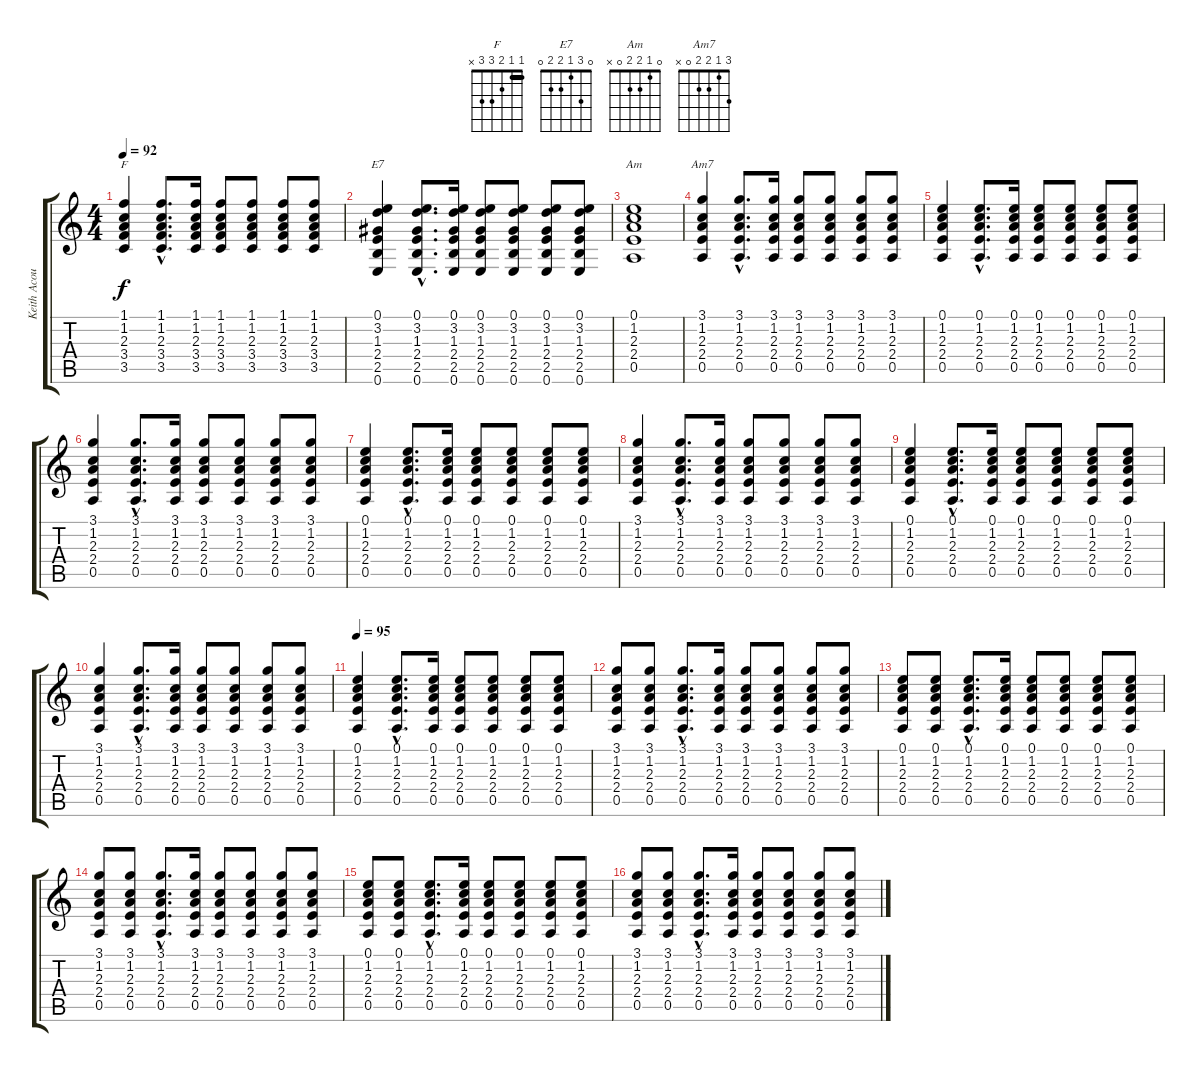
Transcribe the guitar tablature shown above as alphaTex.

\track ("Keith Acoustic" "Keith Acou") {instrument acousticguitarsteel}
\staff {score tabs}
\tuning (E4 B3 G3 D3 A2 E2) {hide}
\chord ("F" 1 1 2 3 3 x) {barre 1}
\chord ("E7" 0 3 1 2 2 0)
\chord ("Am" 0 1 2 2 0 x)
\chord ("Am7" 3 1 2 2 0 x)
\ts (4 4)
\tempo 92
\clef g2
\ks c
(1.1 1.2 2.3 3.4 3.5).4{ch "F" dy f} (1.1{hac} 1.2{hac} 2.3{hac} 3.4{hac} 3.5{hac}).8{d} (1.1 1.2 2.3 3.4 3.5).16 (1.1 1.2 2.3 3.4 3.5).8 (1.1 1.2 2.3 3.4 3.5).8 (1.1 1.2 2.3 3.4 3.5).8 (1.1 1.2 2.3 3.4 3.5).8 |
(0.1 3.2 1.3 2.4 2.5 0.6).4{ch "E7"} (0.1{hac} 3.2{hac} 1.3{hac} 2.4{hac} 2.5{hac} 0.6{hac}).8{d} (0.1 3.2 1.3 2.4 2.5 0.6).16 (0.1 3.2 1.3 2.4 2.5 0.6).8 (0.1 3.2 1.3 2.4 2.5 0.6).8 (0.1 3.2 1.3 2.4 2.5 0.6).8 (0.1 3.2 1.3 2.4 2.5 0.6).8 |
(0.1 1.2 2.3 2.4 0.5).1{ch "Am"} |
(3.1 1.2 2.3 2.4 0.5).4{ch "Am7"} (3.1{hac} 1.2{hac} 2.3{hac} 2.4{hac} 0.5{hac}).8{d} (3.1 1.2 2.3 2.4 0.5).16 (3.1 1.2 2.3 2.4 0.5).8 (3.1 1.2 2.3 2.4 0.5).8 (3.1 1.2 2.3 2.4 0.5).8 (3.1 1.2 2.3 2.4 0.5).8 |
(0.1 1.2 2.3 2.4 0.5).4 (0.1{hac} 1.2{hac} 2.3{hac} 2.4{hac} 0.5{hac}).8{d} (0.1 1.2 2.3 2.4 0.5).16 (0.1 1.2 2.3 2.4 0.5).8 (0.1 1.2 2.3 2.4 0.5).8 (0.1 1.2 2.3 2.4 0.5).8 (0.1 1.2 2.3 2.4 0.5).8 |
(3.1 1.2 2.3 2.4 0.5).4 (3.1{hac} 1.2{hac} 2.3{hac} 2.4{hac} 0.5{hac}).8{d} (3.1 1.2 2.3 2.4 0.5).16 (3.1 1.2 2.3 2.4 0.5).8 (3.1 1.2 2.3 2.4 0.5).8 (3.1 1.2 2.3 2.4 0.5).8 (3.1 1.2 2.3 2.4 0.5).8 |
(0.1 1.2 2.3 2.4 0.5).4 (0.1{hac} 1.2{hac} 2.3{hac} 2.4{hac} 0.5{hac}).8{d} (0.1 1.2 2.3 2.4 0.5).16 (0.1 1.2 2.3 2.4 0.5).8 (0.1 1.2 2.3 2.4 0.5).8 (0.1 1.2 2.3 2.4 0.5).8 (0.1 1.2 2.3 2.4 0.5).8 |
(3.1 1.2 2.3 2.4 0.5).4 (3.1{hac} 1.2{hac} 2.3{hac} 2.4{hac} 0.5{hac}).8{d} (3.1 1.2 2.3 2.4 0.5).16 (3.1 1.2 2.3 2.4 0.5).8 (3.1 1.2 2.3 2.4 0.5).8 (3.1 1.2 2.3 2.4 0.5).8 (3.1 1.2 2.3 2.4 0.5).8 |
(0.1 1.2 2.3 2.4 0.5).4 (0.1{hac} 1.2{hac} 2.3{hac} 2.4{hac} 0.5{hac}).8{d} (0.1 1.2 2.3 2.4 0.5).16 (0.1 1.2 2.3 2.4 0.5).8 (0.1 1.2 2.3 2.4 0.5).8 (0.1 1.2 2.3 2.4 0.5).8 (0.1 1.2 2.3 2.4 0.5).8 |
(3.1 1.2 2.3 2.4 0.5).4 (3.1{hac} 1.2{hac} 2.3{hac} 2.4{hac} 0.5{hac}).8{d} (3.1 1.2 2.3 2.4 0.5).16 (3.1 1.2 2.3 2.4 0.5).8 (3.1 1.2 2.3 2.4 0.5).8 (3.1 1.2 2.3 2.4 0.5).8 (3.1 1.2 2.3 2.4 0.5).8 |
\tempo 95
(0.1 1.2 2.3 2.4 0.5).4 (0.1{hac} 1.2{hac} 2.3{hac} 2.4{hac} 0.5{hac}).8{d} (0.1 1.2 2.3 2.4 0.5).16 (0.1 1.2 2.3 2.4 0.5).8 (0.1 1.2 2.3 2.4 0.5).8 (0.1 1.2 2.3 2.4 0.5).8 (0.1 1.2 2.3 2.4 0.5).8 |
(3.1 1.2 2.3 2.4 0.5).8 (3.1 1.2 2.3 2.4 0.5).8 (3.1{hac} 1.2{hac} 2.3{hac} 2.4{hac} 0.5{hac}).8{d} (3.1 1.2 2.3 2.4 0.5).16 (3.1 1.2 2.3 2.4 0.5).8 (3.1 1.2 2.3 2.4 0.5).8 (3.1 1.2 2.3 2.4 0.5).8 (3.1 1.2 2.3 2.4 0.5).8 |
(0.1 1.2 2.3 2.4 0.5).8 (0.1 1.2 2.3 2.4 0.5).8 (0.1{hac} 1.2{hac} 2.3{hac} 2.4{hac} 0.5{hac}).8{d} (0.1 1.2 2.3 2.4 0.5).16 (0.1 1.2 2.3 2.4 0.5).8 (0.1 1.2 2.3 2.4 0.5).8 (0.1 1.2 2.3 2.4 0.5).8 (0.1 1.2 2.3 2.4 0.5).8 |
(3.1 1.2 2.3 2.4 0.5).8 (3.1 1.2 2.3 2.4 0.5).8 (3.1{hac} 1.2{hac} 2.3{hac} 2.4{hac} 0.5{hac}).8{d} (3.1 1.2 2.3 2.4 0.5).16 (3.1 1.2 2.3 2.4 0.5).8 (3.1 1.2 2.3 2.4 0.5).8 (3.1 1.2 2.3 2.4 0.5).8 (3.1 1.2 2.3 2.4 0.5).8 |
(0.1 1.2 2.3 2.4 0.5).8 (0.1 1.2 2.3 2.4 0.5).8 (0.1{hac} 1.2{hac} 2.3{hac} 2.4{hac} 0.5{hac}).8{d} (0.1 1.2 2.3 2.4 0.5).16 (0.1 1.2 2.3 2.4 0.5).8 (0.1 1.2 2.3 2.4 0.5).8 (0.1 1.2 2.3 2.4 0.5).8 (0.1 1.2 2.3 2.4 0.5).8 |
(3.1 1.2 2.3 2.4 0.5).8 (3.1 1.2 2.3 2.4 0.5).8 (3.1{hac} 1.2{hac} 2.3{hac} 2.4{hac} 0.5{hac}).8{d} (3.1 1.2 2.3 2.4 0.5).16 (3.1 1.2 2.3 2.4 0.5).8 (3.1 1.2 2.3 2.4 0.5).8 (3.1 1.2 2.3 2.4 0.5).8 (3.1 1.2 2.3 2.4 0.5).8
